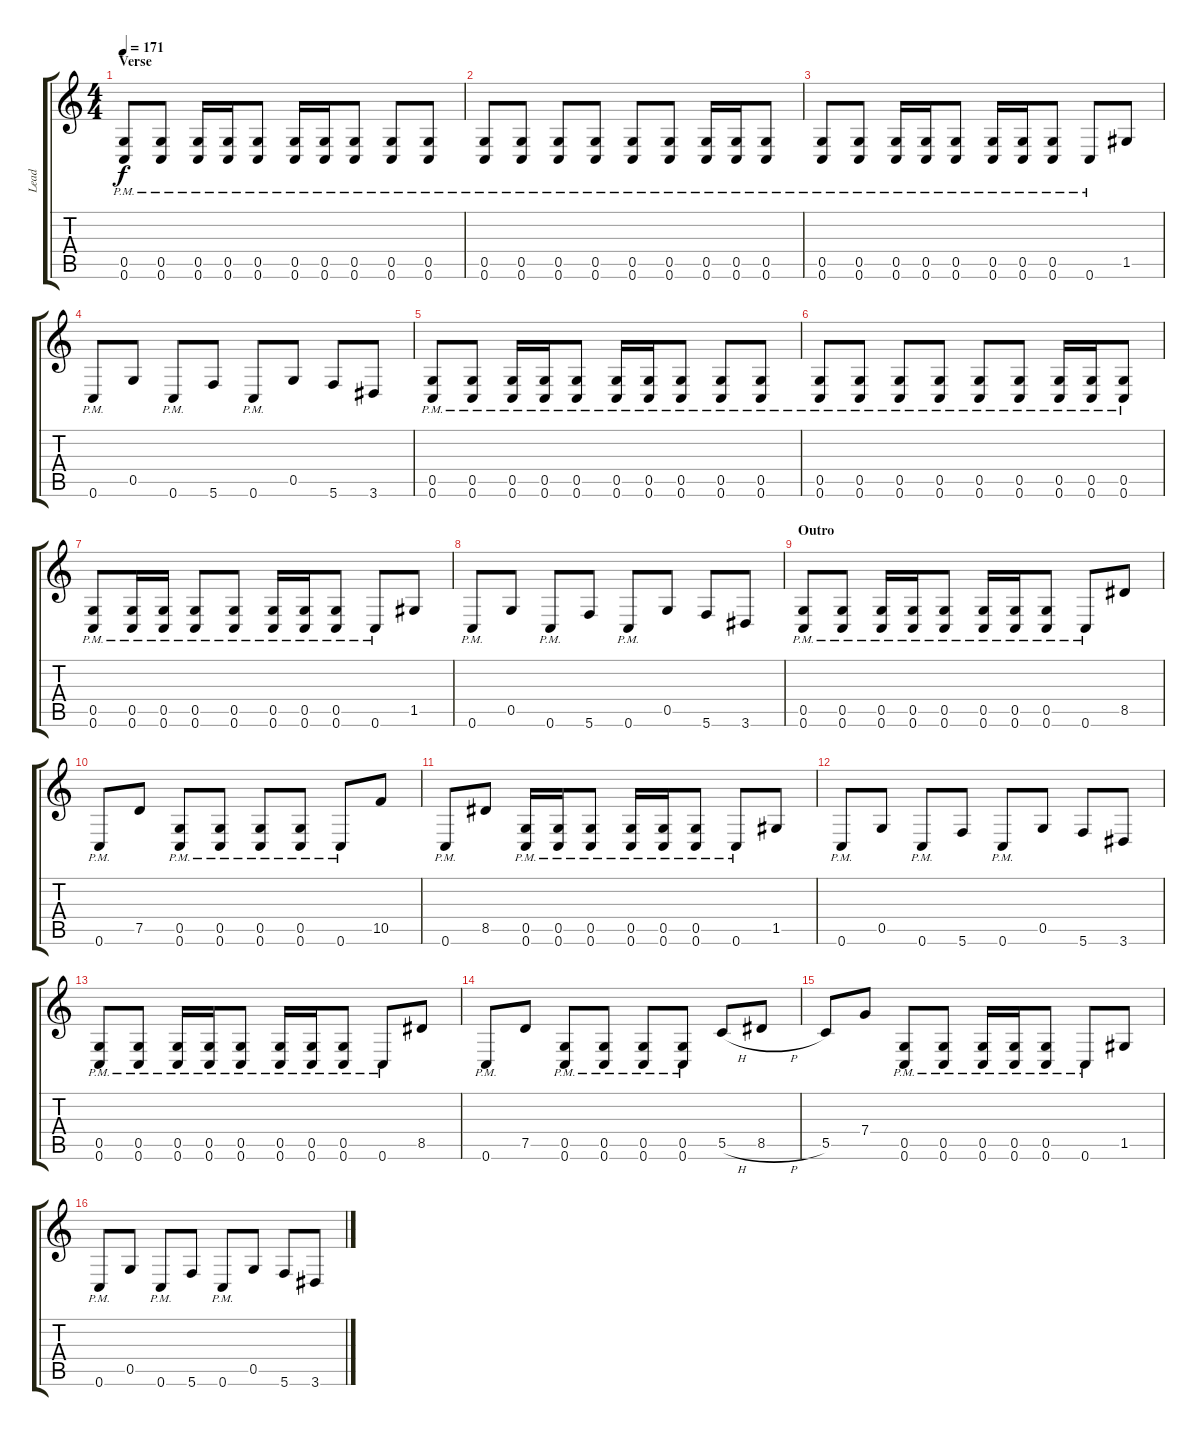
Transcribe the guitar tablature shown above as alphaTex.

\track ("Lead" "Lead") {instrument distortionguitar}
\staff {score tabs}
\tuning (D4 A3 F3 C3 G2 C2) {hide}
\ts (4 4)
\section ("" "Verse")
\tempo 171
\clef g2
\ks c
(0.5{pm} 0.6{pm}).8{dy f} (0.5{pm} 0.6{pm}).8 (0.5{pm} 0.6{pm}).16 (0.5{pm} 0.6{pm}).16 (0.5{pm} 0.6{pm}).8 (0.5{pm} 0.6{pm}).16 (0.5{pm} 0.6{pm}).16 (0.5{pm} 0.6{pm}).8 (0.5{pm} 0.6{pm}).8 (0.5{pm} 0.6{pm}).8 |
(0.5{pm} 0.6{pm}).8 (0.5{pm} 0.6{pm}).8 (0.5{pm} 0.6{pm}).8 (0.5{pm} 0.6{pm}).8 (0.5{pm} 0.6{pm}).8 (0.5{pm} 0.6{pm}).8 (0.5{pm} 0.6{pm}).16 (0.5{pm} 0.6{pm}).16 (0.5{pm} 0.6{pm}).8 |
(0.5{pm} 0.6{pm}).8 (0.5{pm} 0.6{pm}).8 (0.5{pm} 0.6{pm}).16 (0.5{pm} 0.6{pm}).16 (0.5{pm} 0.6{pm}).8 (0.5{pm} 0.6{pm}).16 (0.5{pm} 0.6{pm}).16 (0.5{pm} 0.6{pm}).8 0.6{pm}.8 1.5.8 |
0.6{pm}.8 0.5.8 0.6{pm}.8 5.6.8 0.6{pm}.8 0.5.8 5.6.8 3.6.8 |
(0.5{pm} 0.6{pm}).8 (0.5{pm} 0.6{pm}).8 (0.5{pm} 0.6{pm}).16 (0.5{pm} 0.6{pm}).16 (0.5{pm} 0.6{pm}).8 (0.5{pm} 0.6{pm}).16 (0.5{pm} 0.6{pm}).16 (0.5{pm} 0.6{pm}).8 (0.5{pm} 0.6{pm}).8 (0.5{pm} 0.6{pm}).8 |
(0.5{pm} 0.6{pm}).8 (0.5{pm} 0.6{pm}).8 (0.5{pm} 0.6{pm}).8 (0.5{pm} 0.6{pm}).8 (0.5{pm} 0.6{pm}).8 (0.5{pm} 0.6{pm}).8 (0.5{pm} 0.6{pm}).16 (0.5{pm} 0.6{pm}).16 (0.5{pm} 0.6{pm}).8 |
(0.5{pm} 0.6{pm}).8 (0.5{pm} 0.6{pm}).16 (0.5{pm} 0.6{pm}).16 (0.5{pm} 0.6{pm}).8 (0.5{pm} 0.6{pm}).8 (0.5{pm} 0.6{pm}).16 (0.5{pm} 0.6{pm}).16 (0.5{pm} 0.6{pm}).8 0.6{pm}.8 1.5.8 |
0.6{pm}.8 0.5.8 0.6{pm}.8 5.6.8 0.6{pm}.8 0.5.8 5.6.8 3.6.8 |
\section ("" "Outro")
(0.5{pm} 0.6{pm}).8 (0.5{pm} 0.6{pm}).8 (0.5{pm} 0.6{pm}).16 (0.5{pm} 0.6{pm}).16 (0.5{pm} 0.6{pm}).8 (0.5{pm} 0.6{pm}).16 (0.5{pm} 0.6{pm}).16 (0.5{pm} 0.6{pm}).8 0.6{pm}.8 8.5.8 |
0.6{pm}.8 7.5.8 (0.5{pm} 0.6{pm}).8 (0.5{pm} 0.6{pm}).8 (0.5{pm} 0.6{pm}).8 (0.5{pm} 0.6{pm}).8 0.6{pm}.8 10.5.8 |
0.6{pm}.8 8.5.8 (0.5{pm} 0.6{pm}).16 (0.5{pm} 0.6{pm}).16 (0.5{pm} 0.6{pm}).8 (0.5{pm} 0.6{pm}).16 (0.5{pm} 0.6{pm}).16 (0.5{pm} 0.6{pm}).8 0.6{pm}.8 1.5.8 |
0.6{pm}.8 0.5.8 0.6{pm}.8 5.6.8 0.6{pm}.8 0.5.8 5.6.8 3.6.8 |
(0.5{pm} 0.6{pm}).8 (0.5{pm} 0.6{pm}).8 (0.5{pm} 0.6{pm}).16 (0.5{pm} 0.6{pm}).16 (0.5{pm} 0.6{pm}).8 (0.5{pm} 0.6{pm}).16 (0.5{pm} 0.6{pm}).16 (0.5{pm} 0.6{pm}).8 0.6{pm}.8 8.5.8 |
0.6{pm}.8 7.5.8 (0.5{pm} 0.6{pm}).8 (0.5{pm} 0.6{pm}).8 (0.5{pm} 0.6{pm}).8 (0.5{pm} 0.6{pm}).8 5.5{h}.8 8.5{h}.8 |
5.5.8 7.4.8 (0.5{pm} 0.6{pm}).8 (0.5{pm} 0.6{pm}).8 (0.5{pm} 0.6{pm}).16 (0.5{pm} 0.6{pm}).16 (0.5{pm} 0.6{pm}).8 0.6{pm}.8 1.5.8 |
0.6{pm}.8 0.5.8 0.6{pm}.8 5.6.8 0.6{pm}.8 0.5.8 5.6.8 3.6.8
